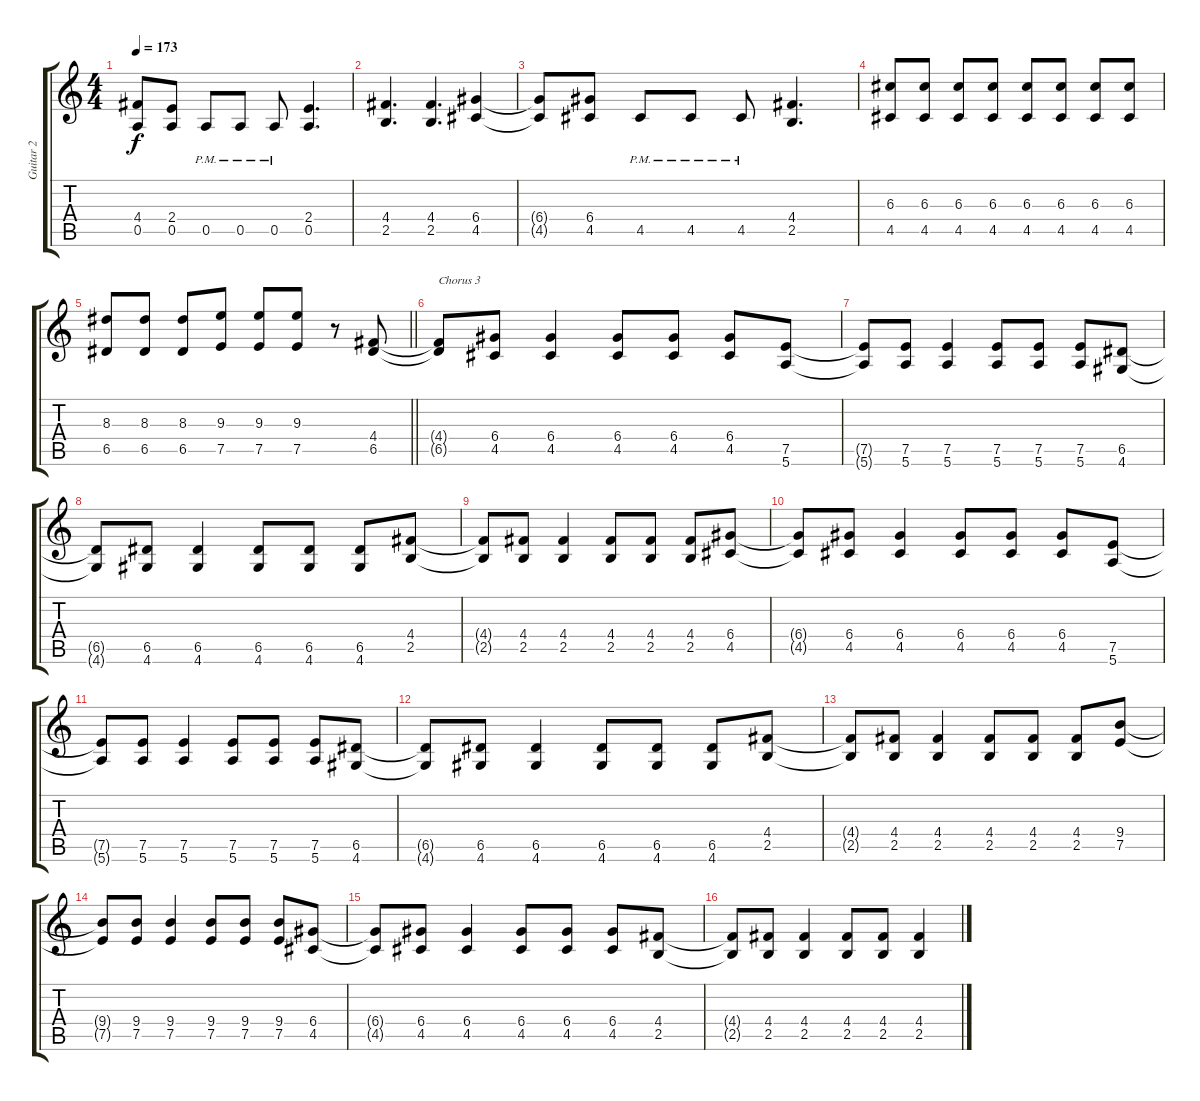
\track ("Guitar 2" "Guitar 2") {instrument overdrivenguitar}
\staff {score tabs}
\tuning (E4 B3 G3 D3 A2 E2) {hide}
\ts (4 4)
\tempo 173
\clef g2
\ks c
(4.4{t} 0.5{t}).8{dy f} (2.4 0.5).8 0.5{pm}.8 0.5{pm}.8 0.5{pm}.8 (2.4 0.5).4{d} |
(4.4 2.5).4{d} (4.4 2.5).4{d} (6.4 4.5).4 |
(6.4{t} 4.5{t}).8 (6.4 4.5).8 4.5{pm}.8 4.5{pm}.8 4.5{pm}.8 (4.4 2.5).4{d} |
(6.3 4.5).8 (6.3 4.5).8 (6.3 4.5).8 (6.3 4.5).8 (6.3 4.5).8 (6.3 4.5).8 (6.3 4.5).8 (6.3 4.5).8 |
\barLineRight lightlight
(8.3 6.5).8 (8.3 6.5).8 (8.3 6.5).8 (9.3 7.5).8 (9.3 7.5).8 (9.3 7.5).8 r.8 (4.4 6.5).8 |
(4.4{t} 6.5{t}).8{txt "Chorus 3"} (6.4 4.5).8 (6.4 4.5).4 (6.4 4.5).8 (6.4 4.5).8 (6.4 4.5).8 (7.5 5.6).8 |
(7.5{t} 5.6{t}).8 (7.5 5.6).8 (7.5 5.6).4 (7.5 5.6).8 (7.5 5.6).8 (7.5 5.6).8 (6.5 4.6).8 |
(6.5{t} 4.6{t}).8 (6.5 4.6).8 (6.5 4.6).4 (6.5 4.6).8 (6.5 4.6).8 (6.5 4.6).8 (4.4 2.5).8 |
(4.4{t} 2.5{t}).8 (4.4 2.5).8 (4.4 2.5).4 (4.4 2.5).8 (4.4 2.5).8 (4.4 2.5).8 (6.4 4.5).8 |
(6.4{t} 4.5{t}).8 (6.4 4.5).8 (6.4 4.5).4 (6.4 4.5).8 (6.4 4.5).8 (6.4 4.5).8 (7.5 5.6).8 |
(7.5{t} 5.6{t}).8 (7.5 5.6).8 (7.5 5.6).4 (7.5 5.6).8 (7.5 5.6).8 (7.5 5.6).8 (6.5 4.6).8 |
(6.5{t} 4.6{t}).8 (6.5 4.6).8 (6.5 4.6).4 (6.5 4.6).8 (6.5 4.6).8 (6.5 4.6).8 (4.4 2.5).8 |
(4.4{t} 2.5{t}).8 (4.4 2.5).8 (4.4 2.5).4 (4.4 2.5).8 (4.4 2.5).8 (4.4 2.5).8 (9.4 7.5).8 |
(9.4{t} 7.5{t}).8 (9.4 7.5).8 (9.4 7.5).4 (9.4 7.5).8 (9.4 7.5).8 (9.4 7.5).8 (6.4 4.5).8 |
(6.4{t} 4.5{t}).8 (6.4 4.5).8 (6.4 4.5).4 (6.4 4.5).8 (6.4 4.5).8 (6.4 4.5).8 (4.4 2.5).8 |
(4.4{t} 2.5{t}).8 (4.4 2.5).8 (4.4 2.5).4 (4.4 2.5).8 (4.4 2.5).8 (4.4 2.5).4
